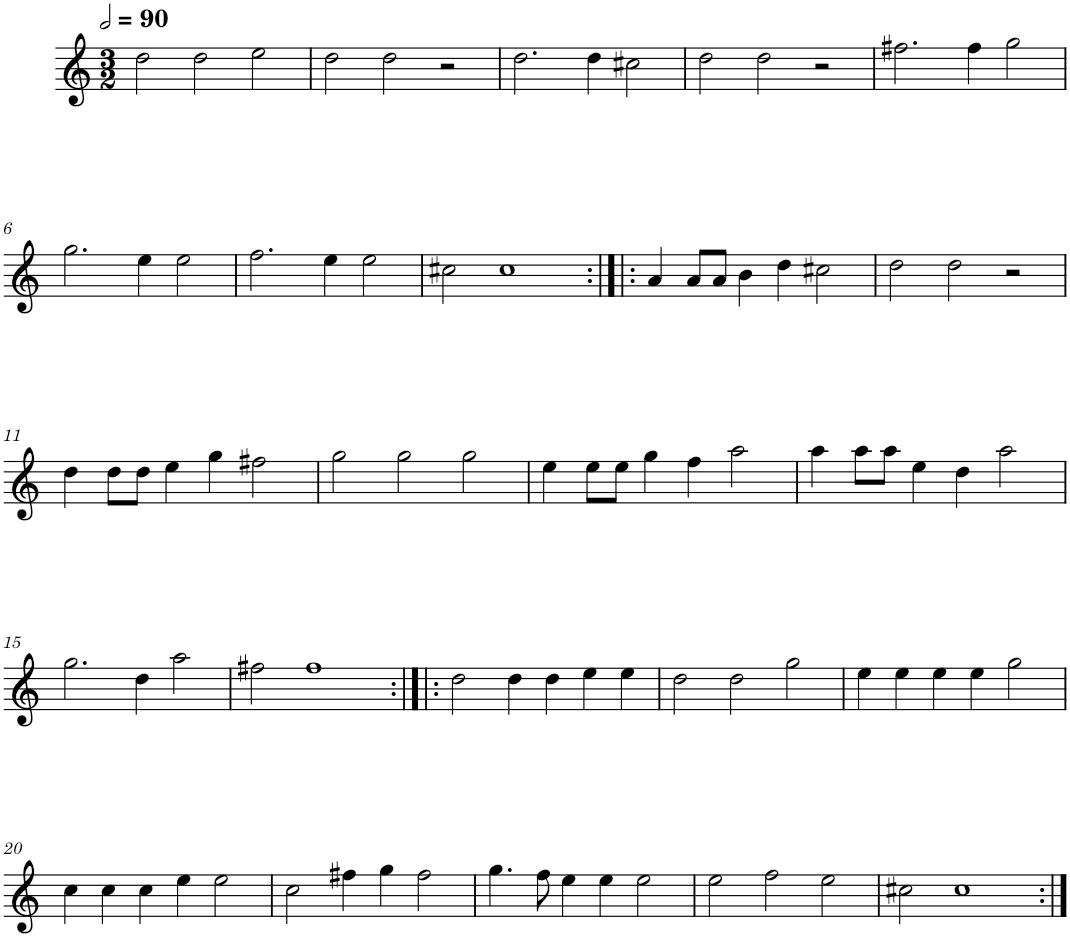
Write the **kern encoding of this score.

**kern
*part1
*staff1
*I"Six parties
*clefG2
*k[]
*M3/2
*MM180
=1
2dd\
2dd\
2ee\
=2
2dd\
2dd\
2r
=3
2.dd\
4dd\
2cc#X\
=4
2dd\
2dd\
2r
=5
2.ff#X\
4ff#\
2gg\
!!LO:LB:g=z
=6
2.gg\
4ee\
2ee\
=7
2.ff\
4ee\
2ee\
=8
2cc#X\
1cc#
=9:|!|:
4a/
8a/L
8a/J
4b\
4dd\
2cc#X\
=10
2dd\
2dd\
2r
!!LO:LB:g=z
=11
4dd\
8dd\L
8dd\J
4ee\
4gg\
2ff#X\
=12
2gg\
2gg\
2gg\
=13
4ee\
8ee\L
8ee\J
4gg\
4ff\
2aa\
=14
4aa\
8aa\L
8aa\J
4ee\
4dd\
2aa\
!!LO:LB:g=z
=15
2.gg\
4dd\
2aa\
=16
2ff#X\
1ff#
=17:|!|:
2dd\
4dd\
4dd\
4ee\
4ee\
=18
2dd\
2dd\
2gg\
=19
4ee\
4ee\
4ee\
4ee\
2gg\
!!LO:LB:g=z
=20
4cc\
4cc\
4cc\
4ee\
2ee\
=21
2cc\
4ff#X\
4gg\
2ff#\
=22
4.gg\
8ff\
4ee\
4ee\
2ee\
=23
2ee\
2ff\
2ee\
=24
2cc#X\
1cc#
=:|!
*-
